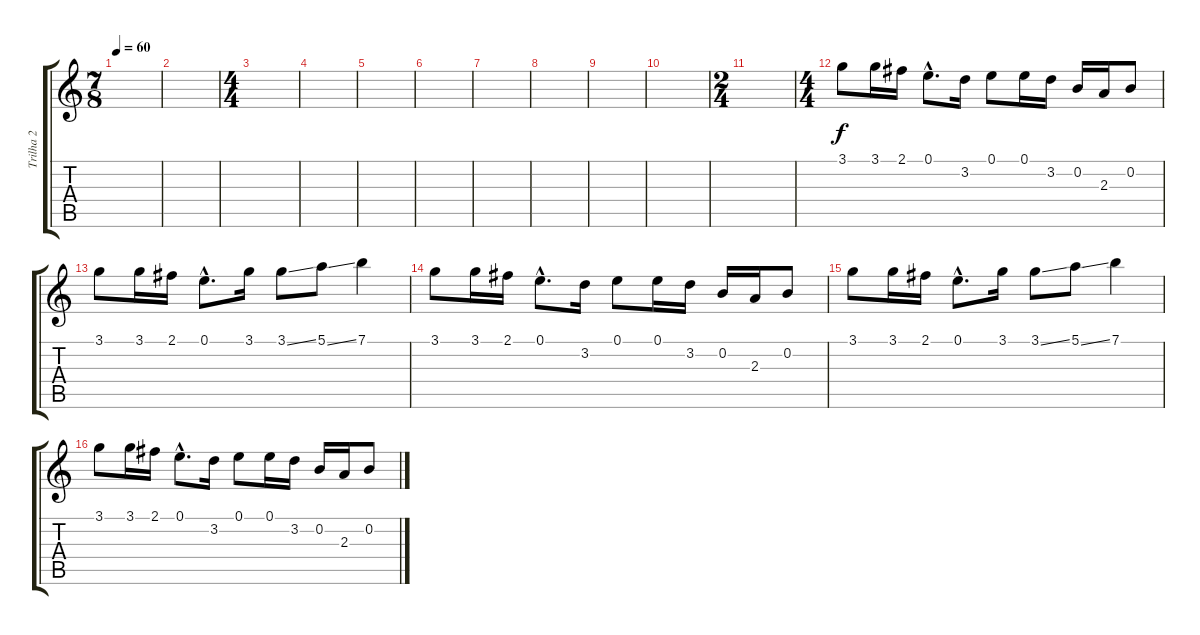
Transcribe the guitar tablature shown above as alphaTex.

\track ("Trilha 2" "Trilha 2") {instrument acousticguitarnylon}
\staff {score tabs}
\tuning (E4 B3 G3 D3 A2 E2) {hide}
\ts (7 8)
\tempo 60
\clef g2
\ks c
|
|
\ts (4 4)
|
|
|
|
|
|
|
|
\ts (2 4)
|
\ts (4 4)
3.1.8 3.1.16 2.1.16 0.1{hac}.8{d} 3.2.16 0.1.8 0.1.16 3.2.16 0.2.16 2.3.16 0.2.8 |
3.1.8 3.1.16 2.1.16 0.1{hac}.8{d} 3.1.16 3.1{ss}.8 5.1{ss}.8 7.1.4 |
3.1.8 3.1.16 2.1.16 0.1{hac}.8{d} 3.2.16 0.1.8 0.1.16 3.2.16 0.2.16 2.3.16 0.2.8 |
3.1.8 3.1.16 2.1.16 0.1{hac}.8{d} 3.1.16 3.1{ss}.8 5.1{ss}.8 7.1.4 |
3.1.8 3.1.16 2.1.16 0.1{hac}.8{d} 3.2.16 0.1.8 0.1.16 3.2.16 0.2.16 2.3.16 0.2.8
